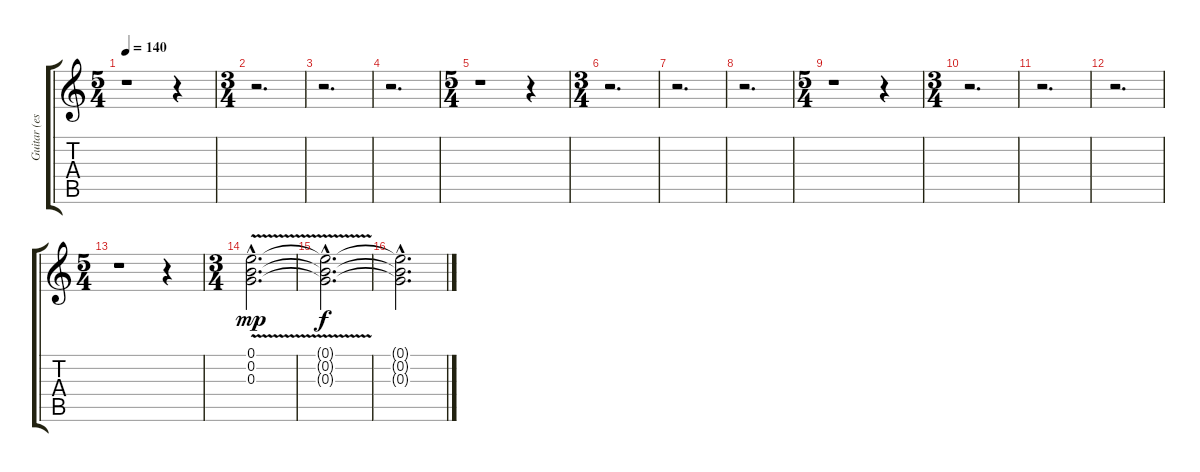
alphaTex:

\track ("Guitar (es-175)" "Guitar (es") {instrument electricguitarjazz}
\staff {score tabs}
\tuning (E4 B3 G3 D3 A2 E2) {hide}
\ts (5 4)
\tempo 140
\clef g2
\ks c
r.1{dy mp} r.4 |
\ts (3 4)
r.2{d} |
r.2{d} |
r.2{d} |
\ts (5 4)
r.1 r.4 |
\ts (3 4)
r.2{d} |
r.2{d} |
r.2{d} |
\ts (5 4)
r.1 r.4 |
\ts (3 4)
r.2{d} |
r.2{d} |
r.2{d} |
\ts (5 4)
r.1 r.4 |
\ts (3 4)
(0.1{v hac} 0.2{v hac} 0.3{v hac}).2{d} |
(0.1{hac t} 0.2{hac t} 0.3{hac t}).2{d dy f} |
(0.1{hac t} 0.2{hac t} 0.3{hac t}).2{d}
